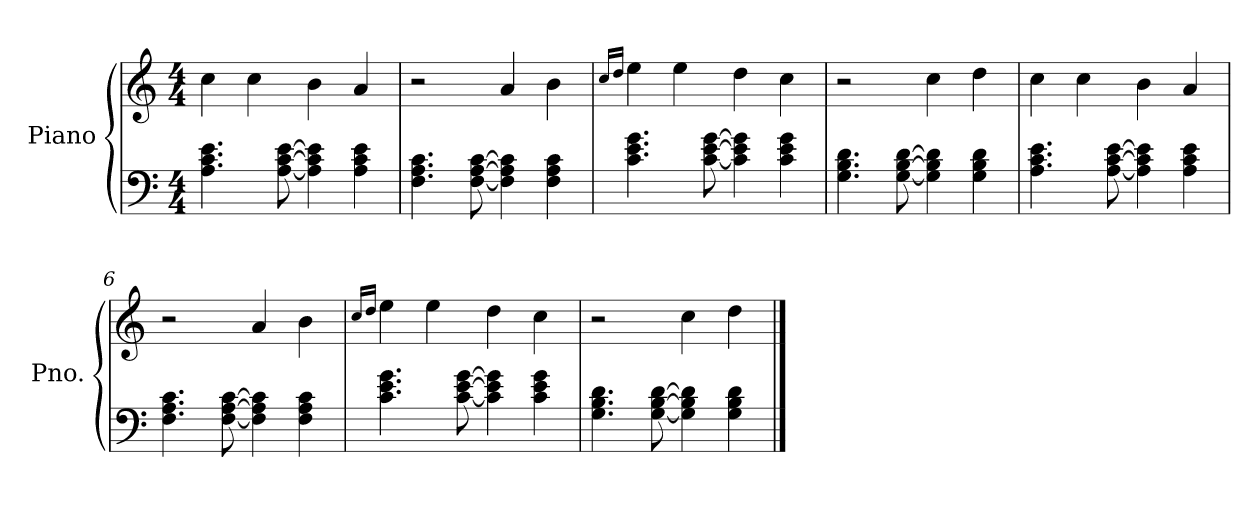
**kern	**kern
*part1	*part1
*staff2	*staff1
*I"Piano	*
*I'Pno.	*
*clefF4	*clefG2
*k[]	*k[]
*M4/4	*M4/4
=1	=1
4.A\ 4.c\ 4.e\	4cc\
.	4cc\
[8A\ [8c\ [8e\	.
4A\] 4c\] 4e\]	4b\
4A\ 4c\ 4e\	4a/
=2	=2
4.F\ 4.A\ 4.c\	2r
[8F\ [8A\ [8c\	.
4F\] 4A\] 4c\]	4a/
4F\ 4A\ 4c\	4b\
=3	=3
.	16qcc/LL
.	16qdd/JJ
4.c\ 4.e\ 4.g\	4ee\
.	4ee\
[8c\ [8e\ [8g\	.
4c\] 4e\] 4g\]	4dd\
4c\ 4e\ 4g\	4cc\
!!LO:LB:g=z
=4	=4
4.G\ 4.B\ 4.d\	2r
[8G\ [8B\ [8d\	.
4G\] 4B\] 4d\]	4cc\
4G\ 4B\ 4d\	4dd\
=5	=5
4.A\ 4.c\ 4.e\	4cc\
.	4cc\
[8A\ [8c\ [8e\	.
4A\] 4c\] 4e\]	4b\
4A\ 4c\ 4e\	4a/
=6	=6
4.F\ 4.A\ 4.c\	2r
[8F\ [8A\ [8c\	.
4F\] 4A\] 4c\]	4a/
4F\ 4A\ 4c\	4b\
=7	=7
.	16qcc/LL
.	16qdd/JJ
4.c\ 4.e\ 4.g\	4ee\
.	4ee\
[8c\ [8e\ [8g\	.
4c\] 4e\] 4g\]	4dd\
4c\ 4e\ 4g\	4cc\
=8	=8
4.G\ 4.B\ 4.d\	2r
[8G\ [8B\ [8d\	.
4G\] 4B\] 4d\]	4cc\
4G\ 4B\ 4d\	4dd\
==	==
*-	*-
